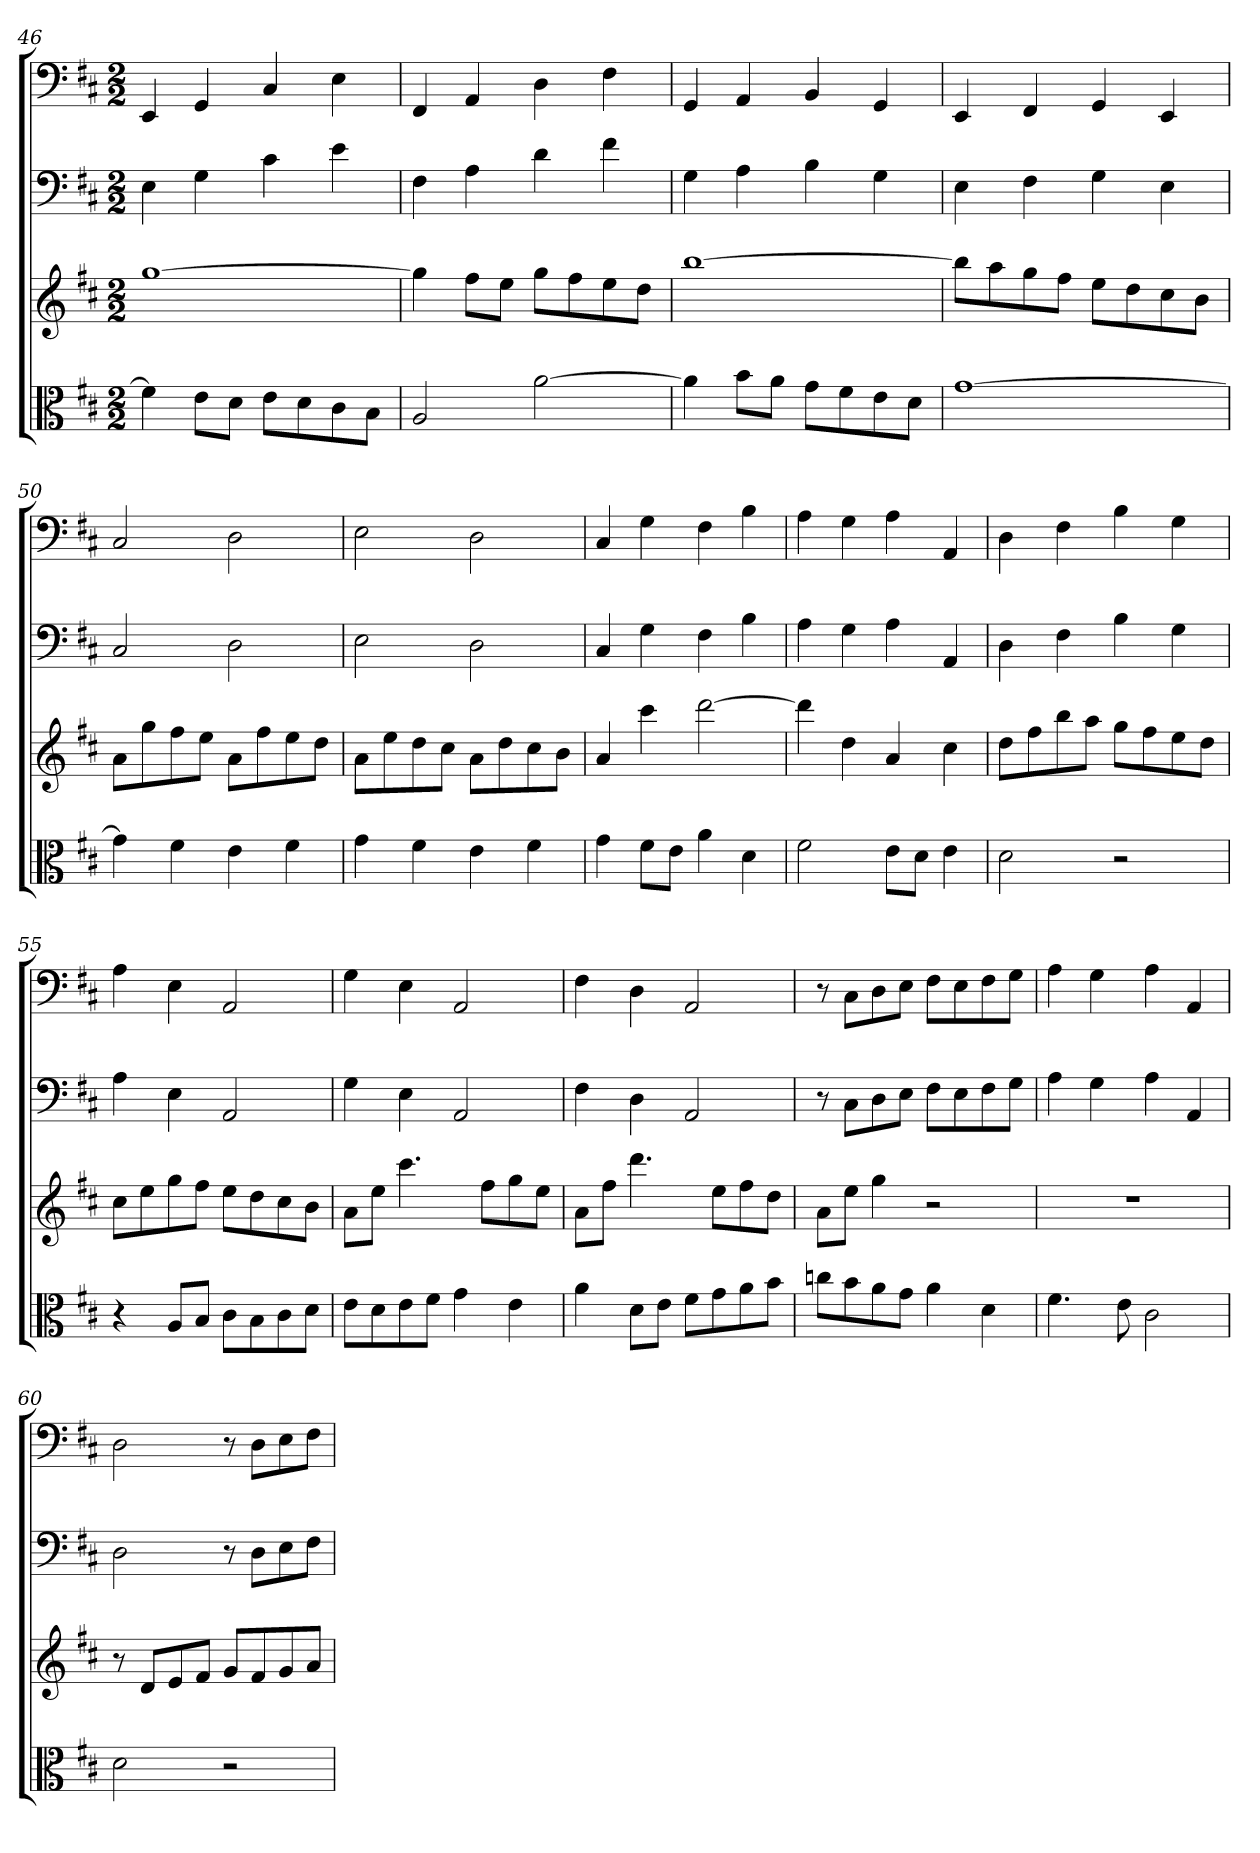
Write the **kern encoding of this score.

**kern	**kern	**kern	**kern
*part4	*part3	*part2	*part1
*staff4	*staff3	*staff2	*staff1
*clefC3	*	*clefF4	*clefF4
*k[f#c#]	*k[f#c#]	*k[f#c#]	*k[f#c#]
*D:	*D:	*D:	*D:
*M2/2	*M2/2	*M2/2	*M2/2
=46	=46	=46	=46
4f#]	[1gg	4E	4EE
8e\L	.	4G	4GG
8d\J	.	.	.
8e\L	.	4c#	4C#
8d\	.	.	.
8c#\	.	4e	4E
8B\J	.	.	.
=47	=47	=47	=47
2A	4gg]	4F#	4FF#
.	8ff#L	4A	4AA
.	8eeJ	.	.
[2a	8ggL	4d	4D
.	8ff#	.	.
.	8ee	4f#	4F#
.	8ddJ	.	.
=48	=48	=48	=48
4a]	[1bb	4G	4GG
8b\L	.	4A	4AA
8a\J	.	.	.
8g\L	.	4B	4BB
8f#\	.	.	.
8e\	.	4G	4GG
8d\J	.	.	.
=49	=49	=49	=49
[1g	8bbL]	4E	4EE
.	8aa	.	.
.	8gg	4F#	4FF#
.	8ff#J	.	.
.	8eeL	4G	4GG
.	8dd	.	.
.	8cc#	4E	4EE
.	8bJ	.	.
=50	=50	=50	=50
4g]	8aL	2C#	2C#
.	8gg	.	.
4f#	8ff#	.	.
.	8eeJ	.	.
4e	8aL	2D	2D
.	8ff#	.	.
4f#	8ee	.	.
.	8ddJ	.	.
=51	=51	=51	=51
4g	8aL	2E	2E
.	8ee	.	.
4f#	8dd	.	.
.	8cc#J	.	.
4e	8aL	2D	2D
.	8dd	.	.
4f#	8cc#	.	.
.	8bJ	.	.
=52	=52	=52	=52
4g	4a	4C#	4C#
8f#\L	4ccc#	4G	4G
8e\J	.	.	.
4a	[2ddd	4F#	4F#
4d	.	4B	4B
=53	=53	=53	=53
2f#	4ddd]	4A	4A
.	4dd	4G	4G
8e\L	4a	4A	4A
8d\J	.	.	.
4e	4cc#	4AA	4AA
=54	=54	=54	=54
2d	8ddL	4D	4D
.	8ff#	.	.
.	8bb	4F#	4F#
.	8aaJ	.	.
2r	8ggL	4B	4B
.	8ff#	.	.
.	8ee	4G	4G
.	8ddJ	.	.
=55	=55	=55	=55
4r	8cc#L	4A	4A
.	8ee	.	.
8A/L	8gg	4E	4E
8B/J	8ff#J	.	.
8c#\L	8eeL	2AA	2AA
8B\	8dd	.	.
8c#\	8cc#	.	.
8d\J	8bJ	.	.
=56	=56	=56	=56
8e\L	8aL	4G	4G
8d\	8eeJ	.	.
8e\	4.ccc#	4E	4E
8f#\J	.	.	.
4g	.	2AA	2AA
.	8ff#L	.	.
4e	8gg	.	.
.	8eeJ	.	.
=57	=57	=57	=57
4a	8aL	4F#	4F#
.	8ff#J	.	.
8d\L	4.ddd	4D	4D
8e\J	.	.	.
8f#\L	.	2AA	2AA
8g\	8eeL	.	.
8a\	8ff#	.	.
8b\J	8ddJ	.	.
=58	=58	=58	=58
8ccn\L	8aL	8r	8r
8b\	8eeJ	8C#\L	8C#\L
8a\	4gg	8D\	8D\
8g\J	.	8E\J	8E\J
4a	2r	8F#\L	8F#\L
.	.	8E\	8E\
4d	.	8F#\	8F#\
.	.	8G\J	8G\J
=59	=59	=59	=59
4.f#	1r	4A	4A
.	.	4G	4G
8e	.	.	.
2c#	.	4A	4A
.	.	4AA	4AA
=60	=60	=60	=60
2d	8r	2D	2D
.	8dL	.	.
.	8e	.	.
.	8f#J	.	.
2r	8gL	8r	8r
.	8f#	8D\L	8D\L
.	8g	8E\	8E\
.	8aJ	8F#\J	8F#\J
=	=	=	=
*-	*-	*-	*-
